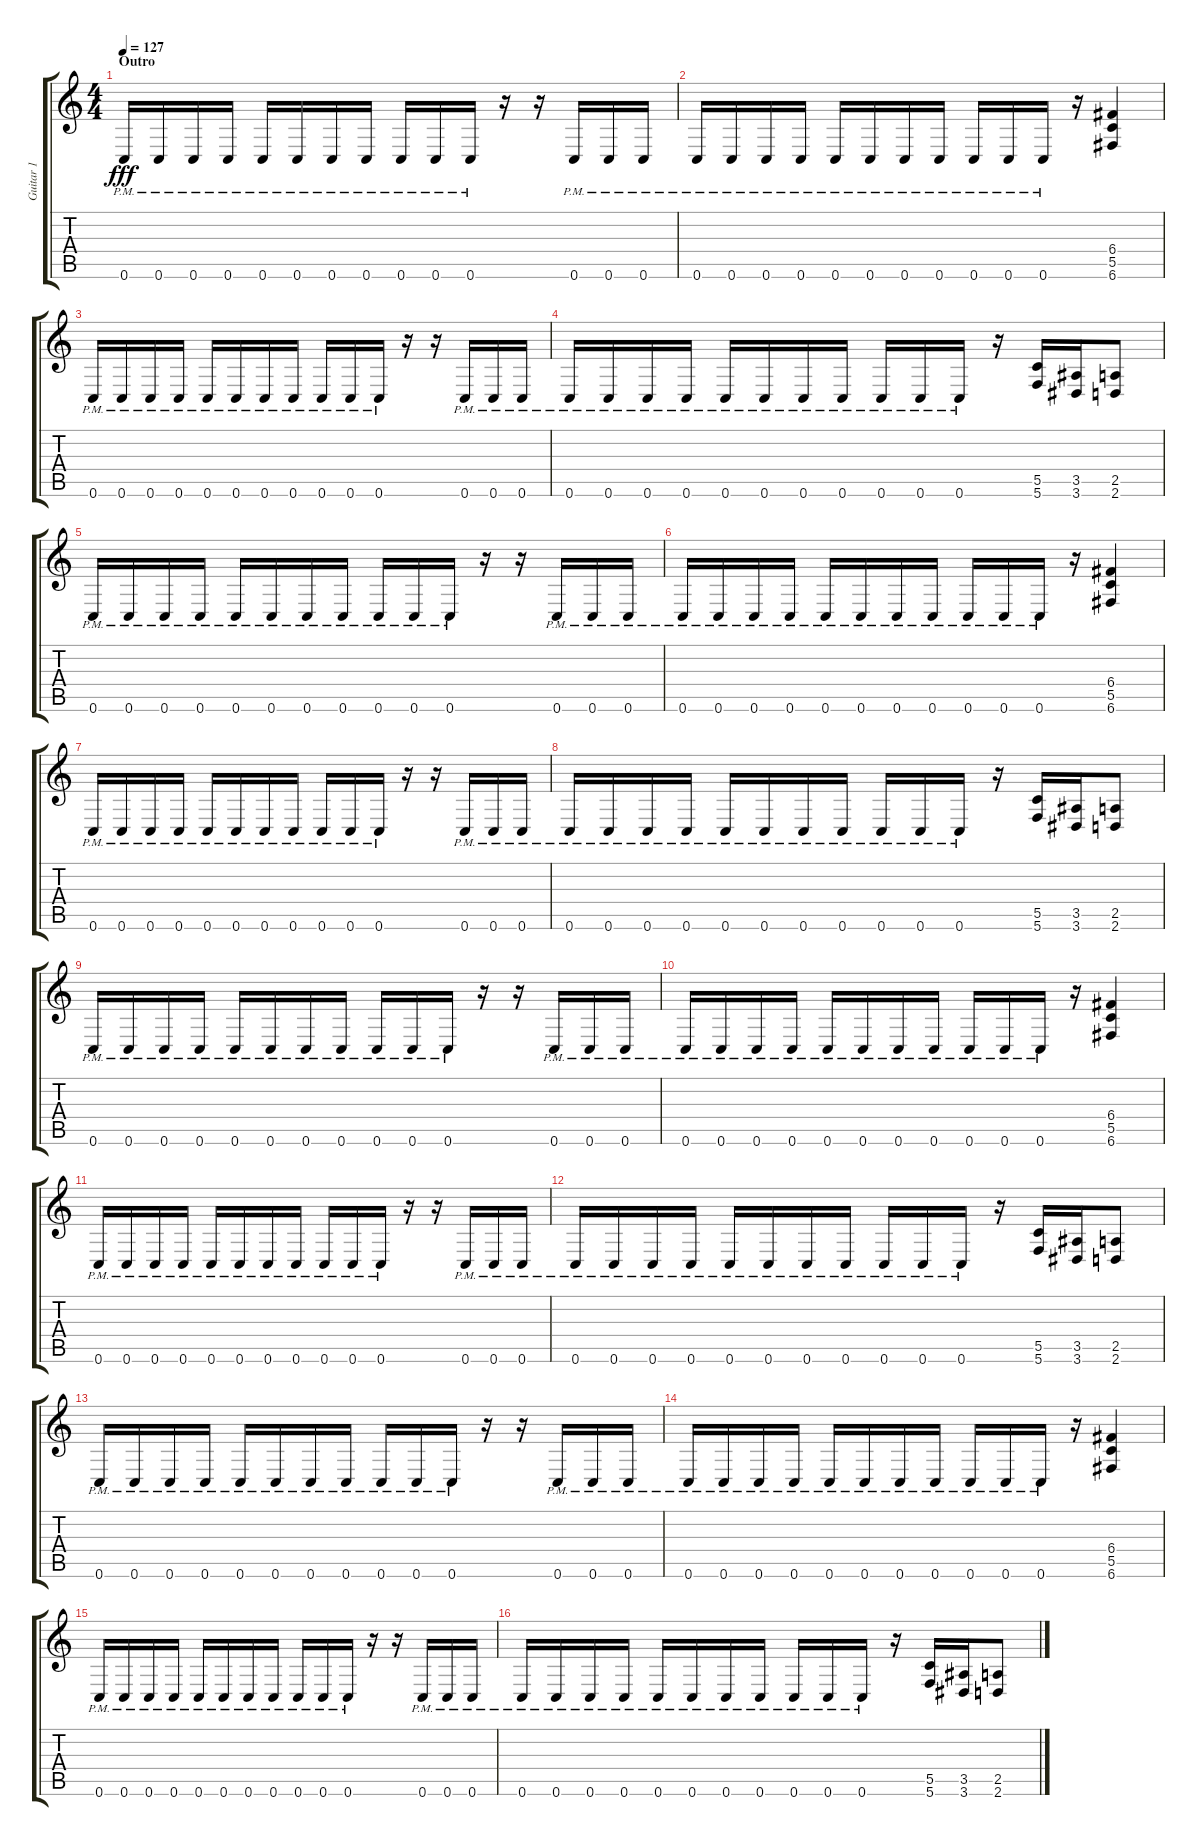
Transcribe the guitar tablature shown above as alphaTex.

\track ("Guitar 1" "Guitar 1") {instrument overdrivenguitar}
\staff {score tabs}
\tuning (D4 A3 F3 C3 G2 C2) {hide}
\ts (4 4)
\section ("" "Outro")
\tempo 127
\clef g2
\ks c
0.6{pm}.16{dy fff} 0.6{pm}.16 0.6{pm}.16 0.6{pm}.16 0.6{pm}.16 0.6{pm}.16 0.6{pm}.16 0.6{pm}.16 0.6{pm}.16 0.6{pm}.16 0.6{pm}.16 r.16 r.16 0.6{pm}.16 0.6{pm}.16 0.6{pm}.16 |
0.6{pm}.16 0.6{pm}.16 0.6{pm}.16 0.6{pm}.16 0.6{pm}.16 0.6{pm}.16 0.6{pm}.16 0.6{pm}.16 0.6{pm}.16 0.6{pm}.16 0.6{pm}.16 r.16 (6.4 5.5 6.6).4 |
0.6{pm}.16 0.6{pm}.16 0.6{pm}.16 0.6{pm}.16 0.6{pm}.16 0.6{pm}.16 0.6{pm}.16 0.6{pm}.16 0.6{pm}.16 0.6{pm}.16 0.6{pm}.16 r.16 r.16 0.6{pm}.16 0.6{pm}.16 0.6{pm}.16 |
0.6{pm}.16 0.6{pm}.16 0.6{pm}.16 0.6{pm}.16 0.6{pm}.16 0.6{pm}.16 0.6{pm}.16 0.6{pm}.16 0.6{pm}.16 0.6{pm}.16 0.6{pm}.16 r.16 (5.5 5.6).16 (3.5 3.6).16 (2.5 2.6).8 |
0.6{pm}.16 0.6{pm}.16 0.6{pm}.16 0.6{pm}.16 0.6{pm}.16 0.6{pm}.16 0.6{pm}.16 0.6{pm}.16 0.6{pm}.16 0.6{pm}.16 0.6{pm}.16 r.16 r.16 0.6{pm}.16 0.6{pm}.16 0.6{pm}.16 |
0.6{pm}.16 0.6{pm}.16 0.6{pm}.16 0.6{pm}.16 0.6{pm}.16 0.6{pm}.16 0.6{pm}.16 0.6{pm}.16 0.6{pm}.16 0.6{pm}.16 0.6{pm}.16 r.16 (6.4 5.5 6.6).4 |
0.6{pm}.16 0.6{pm}.16 0.6{pm}.16 0.6{pm}.16 0.6{pm}.16 0.6{pm}.16 0.6{pm}.16 0.6{pm}.16 0.6{pm}.16 0.6{pm}.16 0.6{pm}.16 r.16 r.16 0.6{pm}.16 0.6{pm}.16 0.6{pm}.16 |
0.6{pm}.16 0.6{pm}.16 0.6{pm}.16 0.6{pm}.16 0.6{pm}.16 0.6{pm}.16 0.6{pm}.16 0.6{pm}.16 0.6{pm}.16 0.6{pm}.16 0.6{pm}.16 r.16 (5.5 5.6).16 (3.5 3.6).16 (2.5 2.6).8 |
0.6{pm}.16 0.6{pm}.16 0.6{pm}.16 0.6{pm}.16 0.6{pm}.16 0.6{pm}.16 0.6{pm}.16 0.6{pm}.16 0.6{pm}.16 0.6{pm}.16 0.6{pm}.16 r.16 r.16 0.6{pm}.16 0.6{pm}.16 0.6{pm}.16 |
0.6{pm}.16 0.6{pm}.16 0.6{pm}.16 0.6{pm}.16 0.6{pm}.16 0.6{pm}.16 0.6{pm}.16 0.6{pm}.16 0.6{pm}.16 0.6{pm}.16 0.6{pm}.16 r.16 (6.4 5.5 6.6).4 |
0.6{pm}.16 0.6{pm}.16 0.6{pm}.16 0.6{pm}.16 0.6{pm}.16 0.6{pm}.16 0.6{pm}.16 0.6{pm}.16 0.6{pm}.16 0.6{pm}.16 0.6{pm}.16 r.16 r.16 0.6{pm}.16 0.6{pm}.16 0.6{pm}.16 |
0.6{pm}.16 0.6{pm}.16 0.6{pm}.16 0.6{pm}.16 0.6{pm}.16 0.6{pm}.16 0.6{pm}.16 0.6{pm}.16 0.6{pm}.16 0.6{pm}.16 0.6{pm}.16 r.16 (5.5 5.6).16 (3.5 3.6).16 (2.5 2.6).8 |
0.6{pm}.16 0.6{pm}.16 0.6{pm}.16 0.6{pm}.16 0.6{pm}.16 0.6{pm}.16 0.6{pm}.16 0.6{pm}.16 0.6{pm}.16 0.6{pm}.16 0.6{pm}.16 r.16 r.16 0.6{pm}.16 0.6{pm}.16 0.6{pm}.16 |
0.6{pm}.16 0.6{pm}.16 0.6{pm}.16 0.6{pm}.16 0.6{pm}.16 0.6{pm}.16 0.6{pm}.16 0.6{pm}.16 0.6{pm}.16 0.6{pm}.16 0.6{pm}.16 r.16 (6.4 5.5 6.6).4 |
0.6{pm}.16 0.6{pm}.16 0.6{pm}.16 0.6{pm}.16 0.6{pm}.16 0.6{pm}.16 0.6{pm}.16 0.6{pm}.16 0.6{pm}.16 0.6{pm}.16 0.6{pm}.16 r.16 r.16 0.6{pm}.16 0.6{pm}.16 0.6{pm}.16 |
0.6{pm}.16 0.6{pm}.16 0.6{pm}.16 0.6{pm}.16 0.6{pm}.16 0.6{pm}.16 0.6{pm}.16 0.6{pm}.16 0.6{pm}.16 0.6{pm}.16 0.6{pm}.16 r.16 (5.5 5.6).16 (3.5 3.6).16 (2.5 2.6).8
